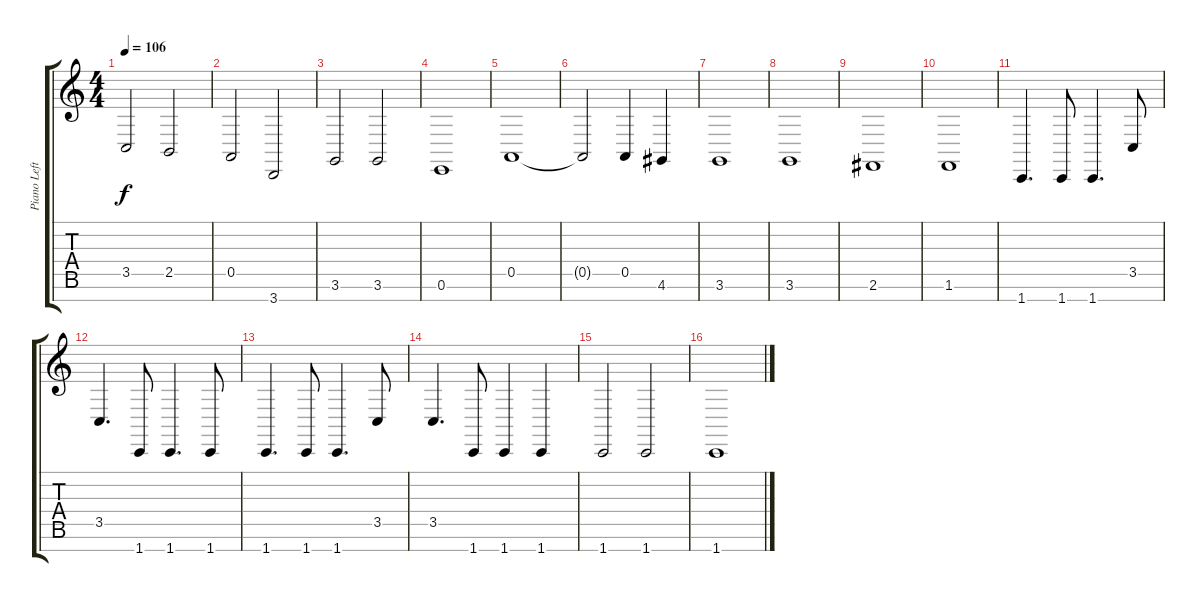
\track ("Piano Left Hand" "Piano Left") {instrument brightacousticpiano}
\staff {score tabs}
\tuning (E4 B3 G3 D3 A2 E2 B1) {hide}
\ts (4 4)
\tempo 106
\clef g2
\ks c
3.5.2{dy f} 2.5.2 |
0.5.2 3.7.2 |
3.6.2 3.6.2 |
0.6.1 |
0.5.1 |
0.5{t}.2 0.5.4 4.6.4 |
3.6.1 |
3.6.1 |
2.6.1 |
1.6.1 |
1.7.4{d} 1.7.8 1.7.4{d} 3.5.8 |
3.5.4{d} 1.7.8 1.7.4{d} 1.7.8 |
1.7.4{d} 1.7.8 1.7.4{d} 3.5.8 |
3.5.4{d} 1.7.8 1.7.4 1.7.4 |
1.7.2 1.7.2 |
1.7.1
